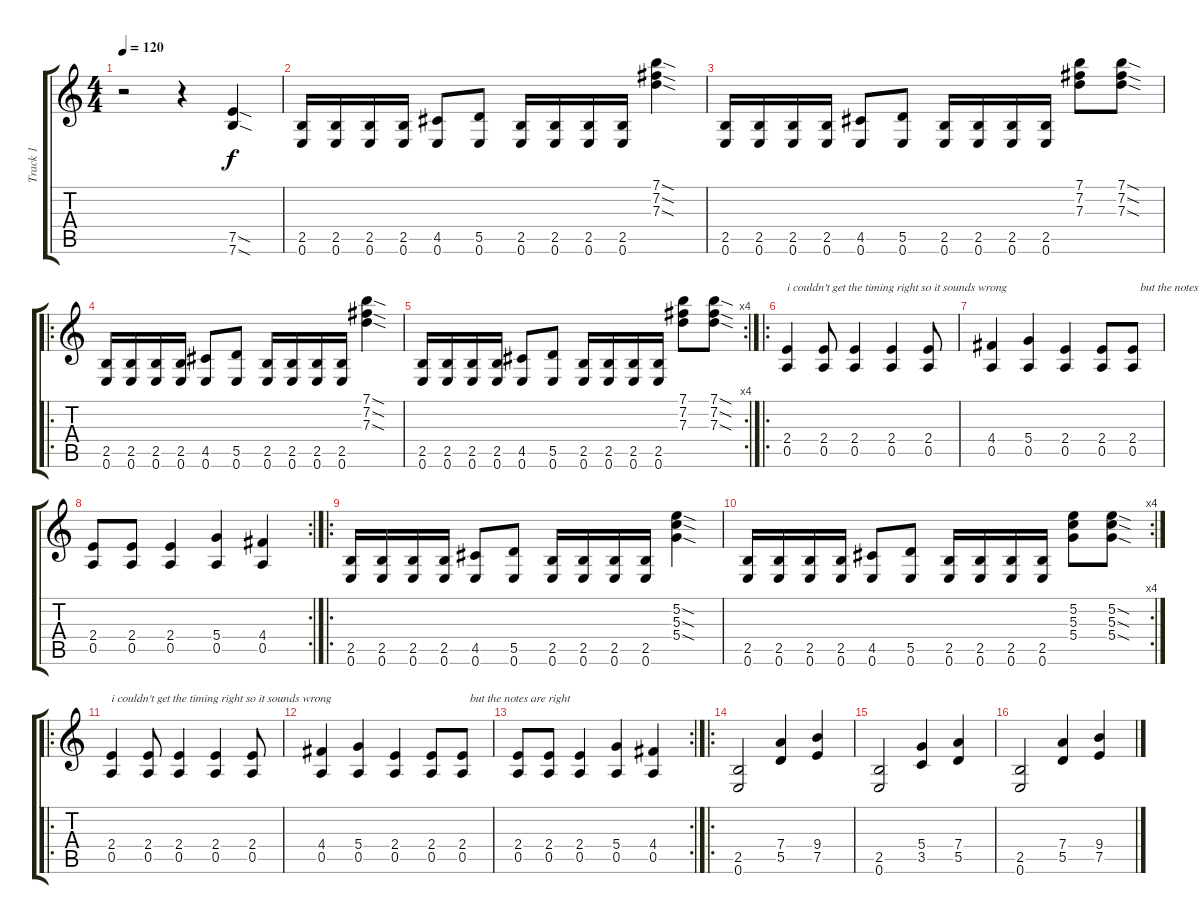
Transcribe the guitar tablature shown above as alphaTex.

\track ("Track 1" "Track 1") {instrument distortionguitar}
\staff {score tabs}
\tuning (E4 B3 G3 D3 A2 E2) {hide}
\ts (4 4)
\tempo 120
\clef g2
\ks c
r.2{dy f instrument distortionguitar} r.4 (7.5{sod} 7.6{sod}).4 |
(2.5 0.6).16 (2.5 0.6).16 (2.5 0.6).16 (2.5 0.6).16 (4.5 0.6).8 (5.5 0.6).8 (2.5 0.6).16 (2.5 0.6).16 (2.5 0.6).16 (2.5 0.6).16 (7.1{sod} 7.2{sod} 7.3{sod}).4 |
(2.5 0.6).16 (2.5 0.6).16 (2.5 0.6).16 (2.5 0.6).16 (4.5 0.6).8 (5.5 0.6).8 (2.5 0.6).16 (2.5 0.6).16 (2.5 0.6).16 (2.5 0.6).16 (7.1 7.2 7.3).8 (7.1{sod} 7.2{sod} 7.3{sod}).8 |
\ro
(2.5 0.6).16 (2.5 0.6).16 (2.5 0.6).16 (2.5 0.6).16 (4.5 0.6).8 (5.5 0.6).8 (2.5 0.6).16 (2.5 0.6).16 (2.5 0.6).16 (2.5 0.6).16 (7.1{sod} 7.2{sod} 7.3{sod}).4 |
\rc 4
(2.5 0.6).16 (2.5 0.6).16 (2.5 0.6).16 (2.5 0.6).16 (4.5 0.6).8 (5.5 0.6).8 (2.5 0.6).16 (2.5 0.6).16 (2.5 0.6).16 (2.5 0.6).16 (7.1 7.2 7.3).8 (7.1{sod} 7.2{sod} 7.3{sod}).8 |
\ro
(2.4 0.5).4{txt "i couldn't get the timing right so it sounds wrong"} (2.4 0.5).8 (2.4 0.5).4 (2.4 0.5).4 (2.4 0.5).8 |
(4.4 0.5).4 (5.4 0.5).4 (2.4 0.5).4{txt "                         but the notes are right"} (2.4 0.5).8 (2.4 0.5).8 |
\rc 2
(2.4 0.5).8 (2.4 0.5).8 (2.4 0.5).4 (5.4 0.5).4 (4.4 0.5).4 |
\ro
(2.5 0.6).16 (2.5 0.6).16 (2.5 0.6).16 (2.5 0.6).16 (4.5 0.6).8 (5.5 0.6).8 (2.5 0.6).16 (2.5 0.6).16 (2.5 0.6).16 (2.5 0.6).16 (5.2{sod} 5.3{sod} 5.4{sod}).4 |
\rc 4
(2.5 0.6).16 (2.5 0.6).16 (2.5 0.6).16 (2.5 0.6).16 (4.5 0.6).8 (5.5 0.6).8 (2.5 0.6).16 (2.5 0.6).16 (2.5 0.6).16 (2.5 0.6).16 (5.2 5.3 5.4).8 (5.2{sod} 5.3{sod} 5.4{sod}).8 |
\ro
(2.4 0.5).4{txt "i couldn't get the timing right so it sounds wrong"} (2.4 0.5).8 (2.4 0.5).4 (2.4 0.5).4 (2.4 0.5).8 |
(4.4 0.5).4 (5.4 0.5).4 (2.4 0.5).4{txt "                         but the notes are right"} (2.4 0.5).8 (2.4 0.5).8 |
\rc 2
(2.4 0.5).8 (2.4 0.5).8 (2.4 0.5).4 (5.4 0.5).4 (4.4 0.5).4 |
\ro
(2.5 0.6).2 (7.4 5.5).4 (9.4 7.5).4 |
(2.5 0.6).2 (5.4 3.5).4 (7.4 5.5).4 |
(2.5 0.6).2 (7.4 5.5).4 (9.4 7.5).4
